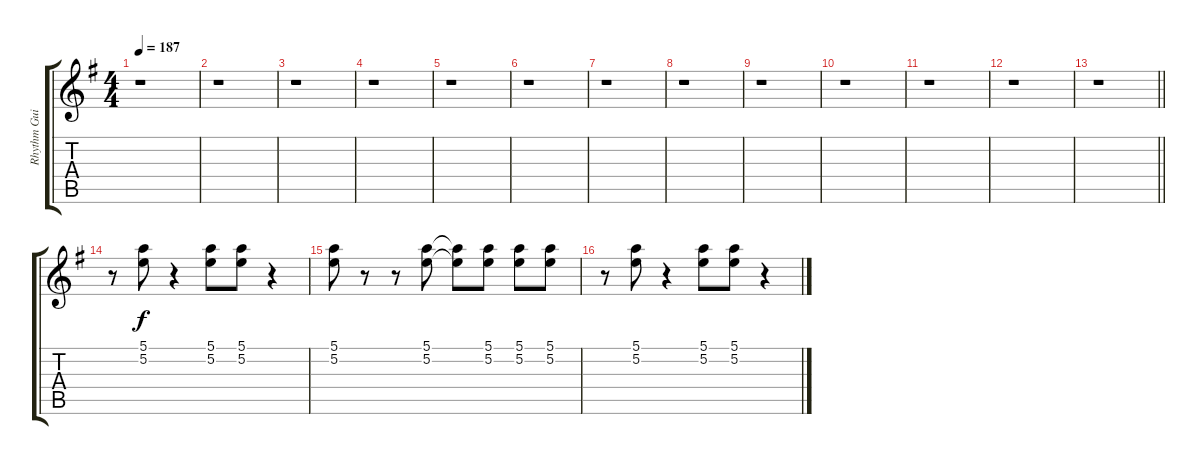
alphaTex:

\track ("Rhythm Guitar II" "Rhythm Gui") {instrument electricguitarclean}
\staff {score tabs}
\tuning (E4 B3 G3 D3 A2 E2) {hide}
\ts (4 4)
\tempo 187
\clef g2
\ks g
r.1{dy f} |
r.1 |
r.1 |
r.1 |
r.1 |
r.1 |
r.1 |
r.1 |
r.1 |
r.1 |
r.1 |
r.1 |
\barLineRight lightlight
r.1 |
r.8 (5.1 5.2).8 r.4 (5.1 5.2).8 (5.1 5.2).8 r.4 |
(5.1 5.2).8 r.8 r.8 (5.1 5.2).8 (5.1{t} 5.2{t}).8 (5.1 5.2).8 (5.1 5.2).8 (5.1 5.2).8 |
r.8 (5.1 5.2).8 r.4 (5.1 5.2).8 (5.1 5.2).8 r.4
